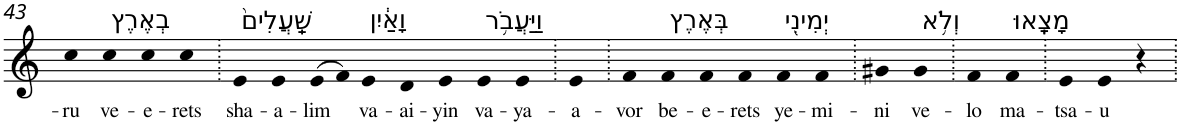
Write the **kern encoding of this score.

**kern	**text
*part1	*part1
*staff1	*staff1
*I"Piano	*
*I'Pno	*
!!LO:PB:g=z
*clefG2	*
*k[]	*
=43	=43
!	!LO:LY:b
4cc	-ru
!LO:TX:a:t=בְאֶרֶץ	!
!	!LO:LY:b
4cc	ve-
!	!LO:LY:b
4cc	-e-
!	!LO:LY:b
4cc	-rets
=44.	=44.
!LO:TX:a:t=שַֽׁעֲלִים֙	!
!	!LO:LY:b
4e	sha-
!	!LO:LY:b
4e	-a-
!	!LO:LY:b
(>8e	-lim
8f)	.
!LO:TX:a:t=וָאַ֔יִן	!
!	!LO:LY:b
4e	va-
!	!LO:LY:b
4d	-ai-
!	!LO:LY:b
4e	-yin
!LO:TX:a:t=וַיַּעֲבֹ֥ר	!
!	!LO:LY:b
4e	va-
!	!LO:LY:b
4e	-ya-
=45.	=45.
!	!LO:LY:b
4e	-a-
=46.	=46.
!	!LO:LY:b
4f	-vor
!LO:TX:a:t=בְּאֶרֶץ	!
!	!LO:LY:b
4f	be-
!	!LO:LY:b
4f	-e-
!	!LO:LY:b
4f	-rets
!LO:TX:a:t=יְמִינִ֖י	!
!	!LO:LY:b
4f	ye-
!	!LO:LY:b
4f	-mi-
=47.	=47.
!	!LO:LY:b
4g#X	-ni
!LO:TX:a:t=וְלֹ֥א	!
!	!LO:LY:b
4g#	ve-
=48.	=48.
!	!LO:LY:b
4f	-lo
!LO:TX:a:t=מָצָֽאוּ	!
!	!LO:LY:b
4f	ma-
=49.	=49.
!	!LO:LY:b
4e	-tsa-
!	!LO:LY:b
4e	-u
4r	.
=.	=.
*-	*-
